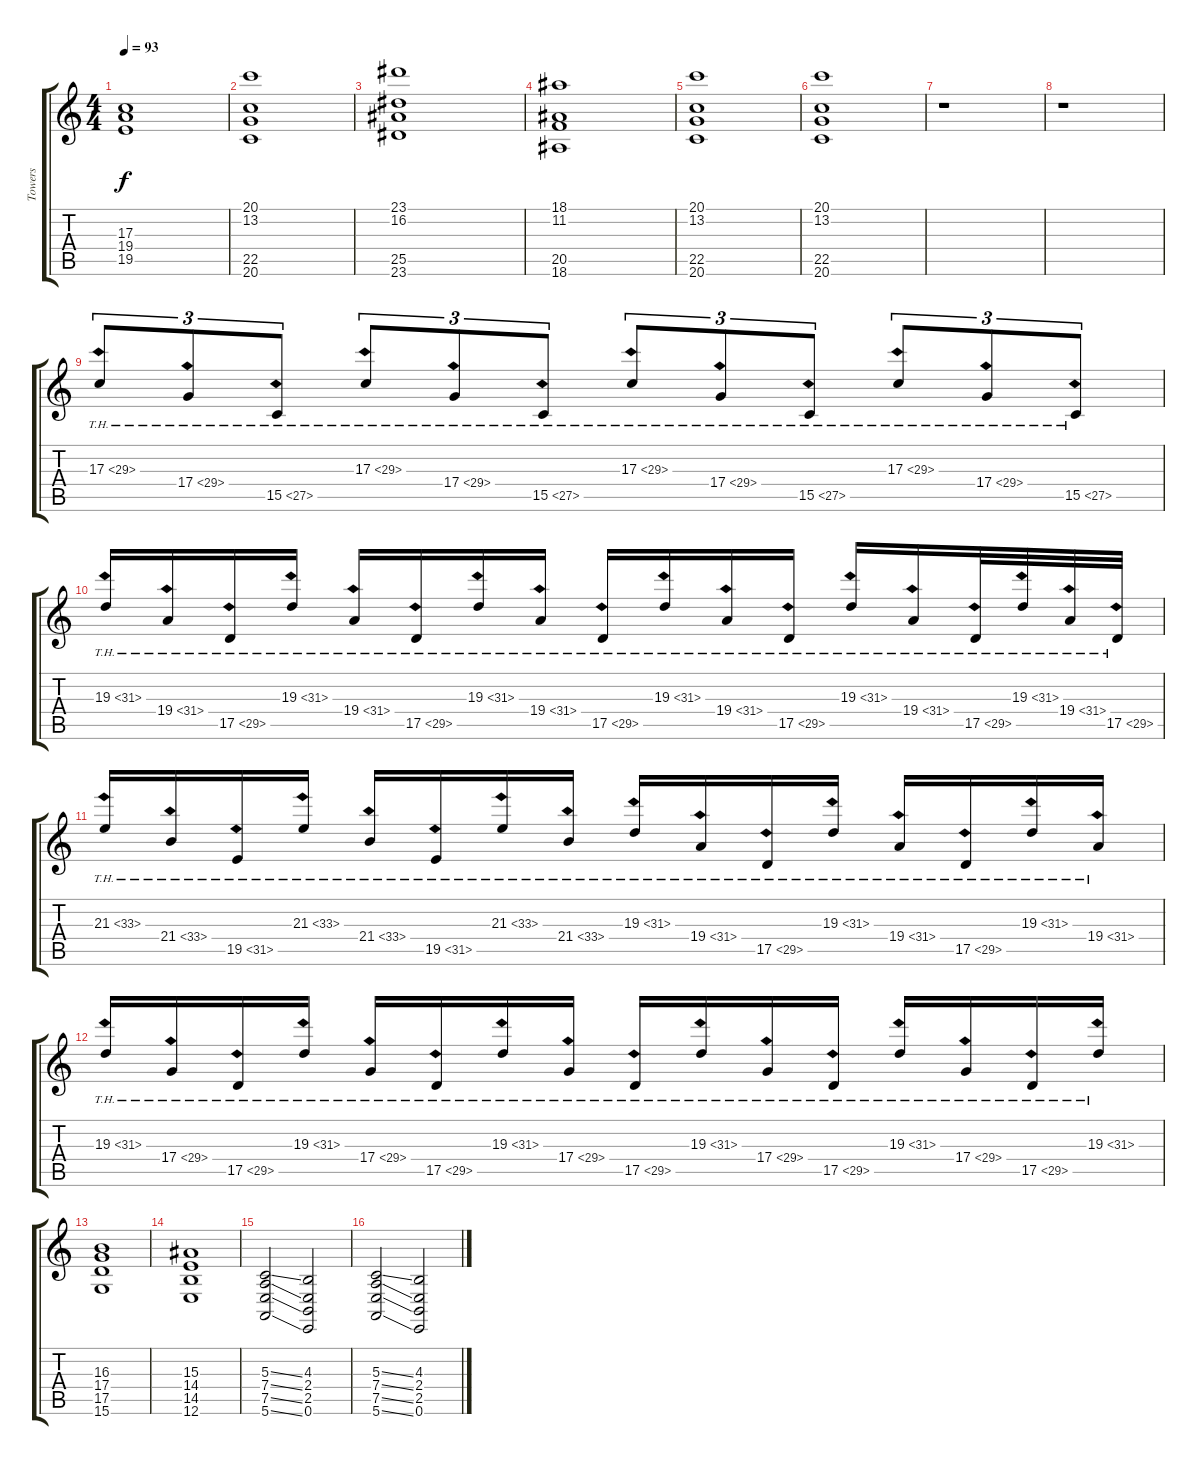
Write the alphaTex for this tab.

\track ("Towers" "Towers") {instrument stringensemble1}
\staff {score tabs}
\tuning (E4 B3 G3 D3 A2 E2) {hide}
\ts (4 4)
\tempo 93
\clef g2
\ks c
(17.3{t} 19.4{t} 19.5{t}).1{dy f} |
(20.1 13.2 22.5 20.6).1 |
(23.1 16.2 25.5 23.6).1 |
(18.1 11.2 20.5 18.6).1 |
(20.1 13.2 22.5 20.6).1 |
(20.1 13.2 22.5 20.6).1 |
r.1{volume 13} |
r.1 |
17.3{th 12}.8{tu (3 2)} 17.4{th 12}.8{tu (3 2)} 15.5{th 12}.8{tu (3 2)} 17.3{th 12}.8{tu (3 2)} 17.4{th 12}.8{tu (3 2)} 15.5{th 12}.8{tu (3 2)} 17.3{th 12}.8{tu (3 2)} 17.4{th 12}.8{tu (3 2)} 15.5{th 12}.8{tu (3 2)} 17.3{th 12}.8{tu (3 2)} 17.4{th 12}.8{tu (3 2)} 15.5{th 12}.8{tu (3 2)} |
19.3{th 12}.16 19.4{th 12}.16 17.5{th 12}.16 19.3{th 12}.16 19.4{th 12}.16 17.5{th 12}.16 19.3{th 12}.16 19.4{th 12}.16 17.5{th 12}.16 19.3{th 12}.16 19.4{th 12}.16 17.5{th 12}.16 19.3{th 12}.16 19.4{th 12}.16 17.5{th 12}.32 19.3{th 12}.32 19.4{th 12}.32 17.5{th 12}.32 |
21.3{th 12}.16 21.4{th 12}.16 19.5{th 12}.16 21.3{th 12}.16 21.4{th 12}.16 19.5{th 12}.16 21.3{th 12}.16 21.4{th 12}.16 19.3{th 12}.16 19.4{th 12}.16 17.5{th 12}.16 19.3{th 12}.16 19.4{th 12}.16 17.5{th 12}.16 19.3{th 12}.16 19.4{th 12}.16 |
19.3{th 12}.16 17.4{th 12}.16 17.5{th 12}.16 19.3{th 12}.16 17.4{th 12}.16 17.5{th 12}.16 19.3{th 12}.16 17.4{th 12}.16 17.5{th 12}.16 19.3{th 12}.16 17.4{th 12}.16 17.5{th 12}.16 19.3{th 12}.16 17.4{th 12}.16 17.5{th 12}.16 19.3{th 12}.16 |
(16.3 17.4 17.5 15.6).1 |
(15.3 14.4 14.5 12.6).1 |
(5.3{ss} 7.4{ss} 7.5{ss} 5.6{ss}).2 (4.3 2.4 2.5 0.6).2 |
(5.3{ss} 7.4{ss} 7.5{ss} 5.6{ss}).2 (4.3 2.4 2.5 0.6).2
